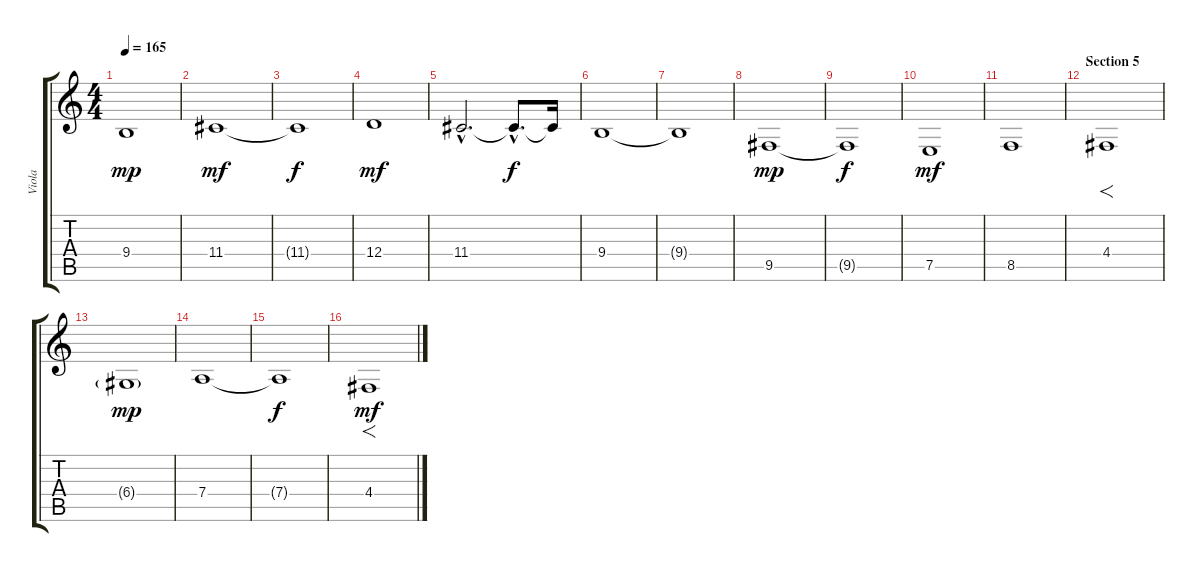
\track ("Viola" "Viola") {instrument viola}
\staff {score tabs}
\tuning (E4 B3 G3 D3 A2 E2) {hide}
\ts (4 4)
\tempo 165
\clef g2
\ks c
9.4.1{dy mp} |
11.4.1{dy mf} |
11.4{t}.1{dy f} |
12.4.1{dy mf} |
11.4{hac}.2{d} 11.4{hac t}.8{d dy f} 11.4{t}.16{volume 6} |
9.4.1{volume 10} |
9.4{t}.1 |
9.5.1{dy mp volume 9} |
9.5{t}.1{dy f} |
7.5.1{dy mf} |
8.5.1 |
\section ("" "Section 5")
4.4.1{f} |
6.4{g}.1{dy mp volume 6} |
7.4.1{volume 9} |
7.4{t}.1{dy f} |
4.4.1{f dy mf}
